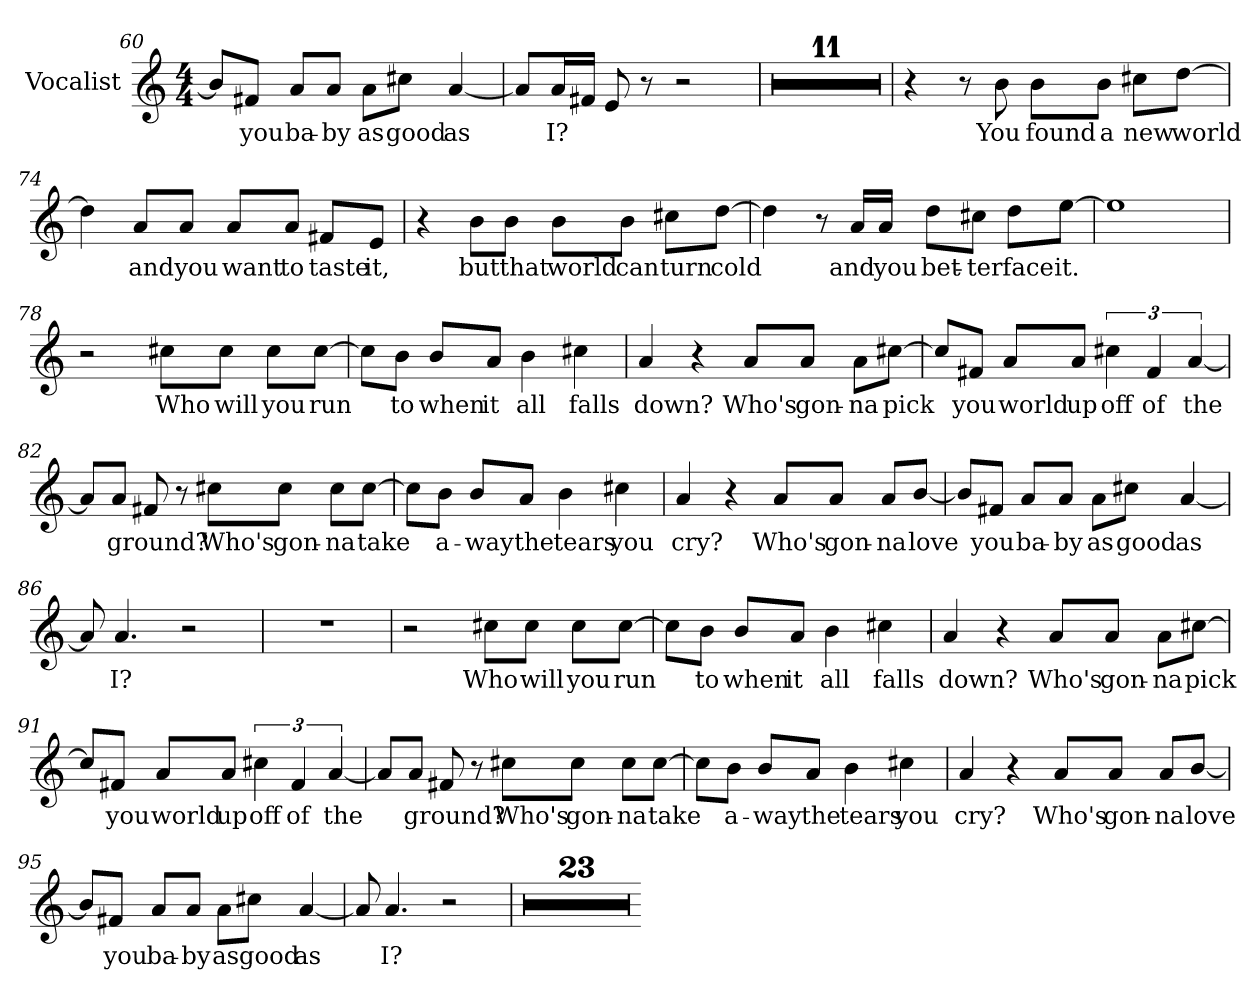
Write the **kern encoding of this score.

**kern	**text
*part1	*part1
*staff1	*staff1
*I"Vocalist	*
*clefG2	*
*M4/4	*
=60	=60
8b/L]	_
8f#X/J	you
8a/L	ba-
8a/J	-by
8a\L	as
8cc#X\J	good
[4a	as
=61	=61
8a/L]	_
16a/L	I?
16f#X/JJ	_
8e	_
8r	.
2r	.
=62	=62
1r	.
=63	=63
1r	.
=64	=64
1r	.
=65	=65
1r	.
=66	=66
1r	.
=67	=67
1r	.
=68	=68
1r	.
=69	=69
1r	.
=70	=70
1r	.
=71	=71
1r	.
=72	=72
1r	.
=73	=73
4r	.
8r	.
8b	You
8b\L	found
8b\J	a
8cc#X\L	new
[8dd\J	world
=74	=74
4dd]	_
8a/L	and
8a/J	you
8a/L	want
8a/J	to
8f#X/L	taste
8e/J	it,
=75	=75
4r	.
8b\L	but
8b\J	that
8b\L	world
8b\J	can
8cc#X\L	turn
[8dd\J	cold
=76	=76
4dd]	_
8r	.
16a/LL	and
16a/JJ	you
8dd\L	bet-
8cc#X\J	-ter
8dd\L	face
[8ee\J	it.
=77	=77
1ee]	_
=78	=78
2r	.
8cc#X\L	Who
8cc#\J	will
8cc#\L	you
[8cc#\J	run
=79	=79
8cc#\L]	_
8b\J	to
8b/L	when
8a/J	it
4b	all
4cc#X	falls
=80	=80
4a	down?
4r	.
8a/L	Who's
8a/J	gon-
8a\L	-na
[8cc#X\J	pick
=81	=81
8cc#/L]	_
8f#X/J	you
8a/L	world
8a/J	up
6cc#X	off
6f#	of
[6a	the
=82	=82
8a/L]	_
8a/J	ground?
8f#X	_
8r	.
8cc#X\L	Who's
8cc#\J	gon-
8cc#\L	-na
[8cc#\J	take
=83	=83
8cc#\L]	_
8b\J	a-
8b/L	-way
8a/J	the
4b	tears
4cc#X	you
=84	=84
4a	cry?
4r	.
8a/L	Who's
8a/J	gon-
8a/L	-na
[8b/J	love
=85	=85
8b/L]	_
8f#X/J	you
8a/L	ba-
8a/J	-by
8a\L	as
8cc#X\J	good
[4a	as
=86	=86
8a]	_
4.a	I?
2r	.
=87	=87
1r	.
=88	=88
2r	.
8cc#X\L	Who
8cc#\J	will
8cc#\L	you
[8cc#\J	run
=89	=89
8cc#\L]	_
8b\J	to
8b/L	when
8a/J	it
4b	all
4cc#X	falls
=90	=90
4a	down?
4r	.
8a/L	Who's
8a/J	gon-
8a\L	-na
[8cc#X\J	pick
=91	=91
8cc#/L]	_
8f#X/J	you
8a/L	world
8a/J	up
6cc#X	off
6f#	of
[6a	the
=92	=92
8a/L]	_
8a/J	ground?
8f#X	_
8r	.
8cc#X\L	Who's
8cc#\J	gon-
8cc#\L	-na
[8cc#\J	take
=93	=93
8cc#\L]	_
8b\J	a-
8b/L	-way
8a/J	the
4b	tears
4cc#X	you
=94	=94
4a	cry?
4r	.
8a/L	Who's
8a/J	gon-
8a/L	-na
[8b/J	love
=95	=95
8b/L]	_
8f#X/J	you
8a/L	ba-
8a/J	-by
8a\L	as
8cc#X\J	good
[4a	as
=96	=96
8a]	_
4.a	I?
2r	.
=97	=97
1r	.
=98	=98
1r	.
=99	=99
1r	.
=100	=100
1r	.
=101	=101
1r	.
=102	=102
1r	.
=103	=103
1r	.
=104	=104
1r	.
=105	=105
1r	.
=106	=106
1r	.
=107	=107
1r	.
=108	=108
1r	.
=109	=109
1r	.
=110	=110
1r	.
=111	=111
1r	.
=112	=112
1r	.
=113	=113
1r	.
=114	=114
1r	.
=115	=115
1r	.
=116	=116
1r	.
=117	=117
1r	.
=118	=118
1r	.
=119	=119
1r	.
=-	=-
*-	*-
